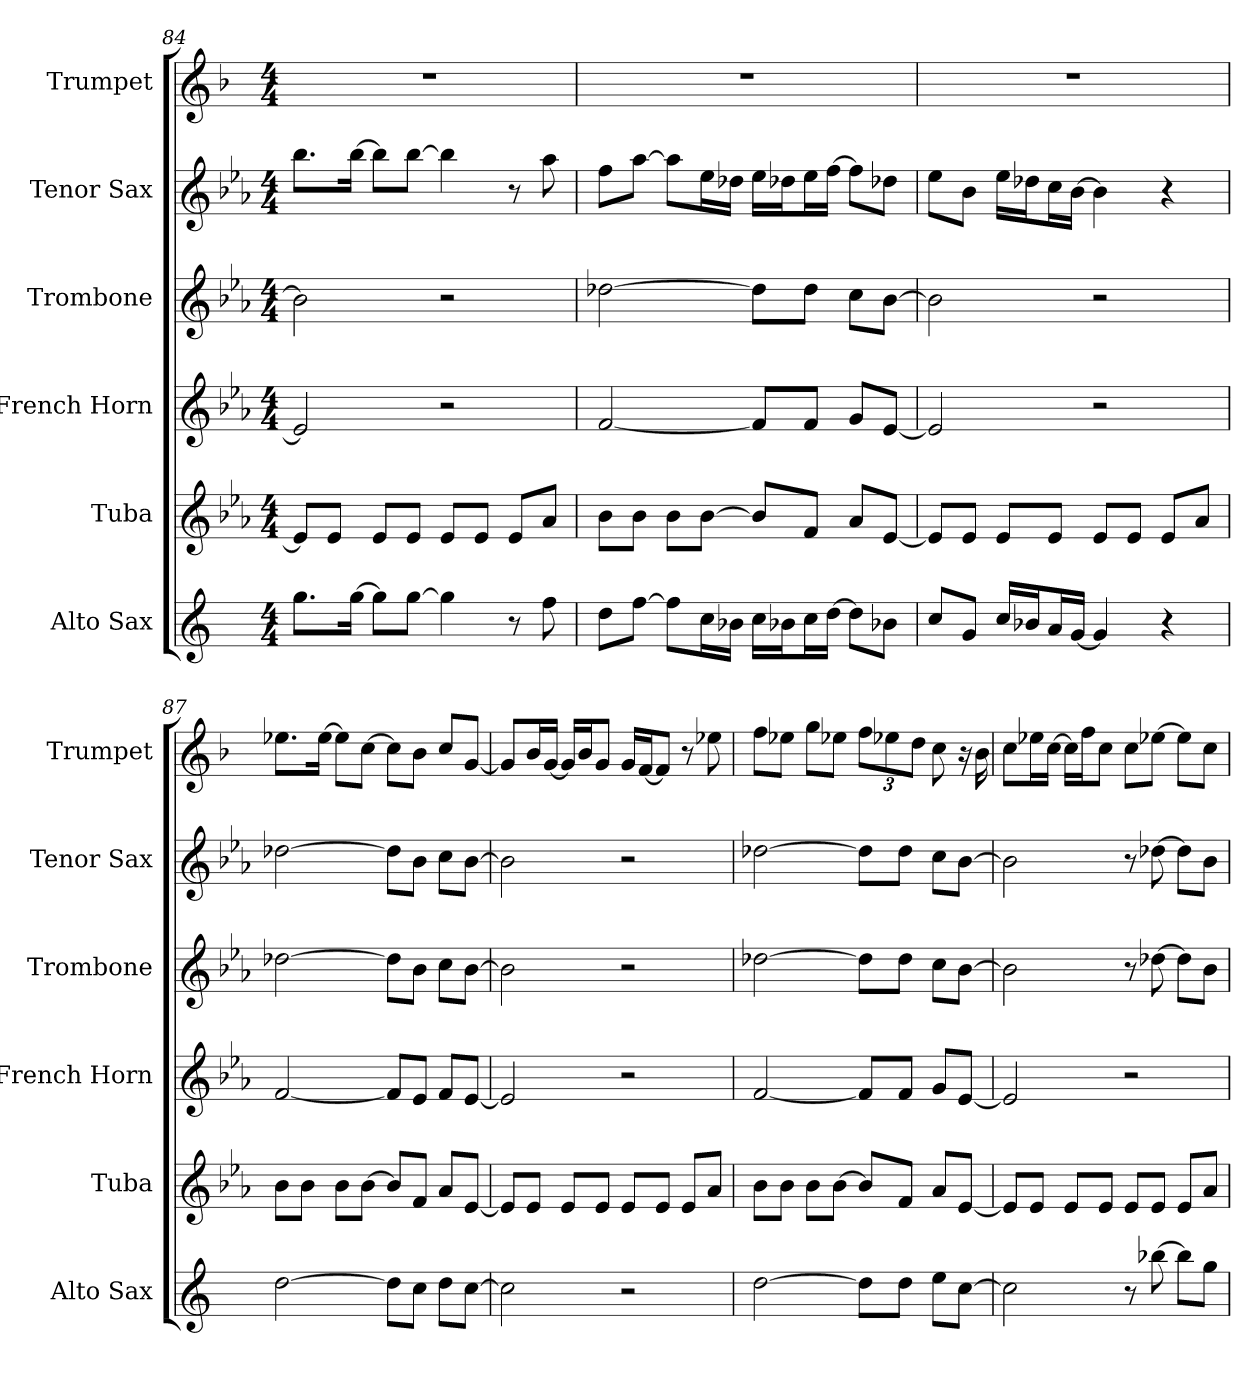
**kern	**kern	**kern	**kern	**kern	**kern
*part6	*part5	*part4	*part3	*part2	*part1
*staff6	*staff5	*staff4	*staff3	*staff2	*staff1
*I"Alto Sax	*I"Tuba	*I"French Horn	*I"Trombone	*I"Tenor Sax	*I"Trumpet
*I'Alto Sax	*I'Tuba	*I'French Horn	*I'Trombone	*I'Tenor Sax	*I'Trumpet
*clefG2	*clefG2	*clefG2	*clefG2	*clefG2	*clefG2
*ITrd5c9	*ITrd15c26	*ITrd8c14	*ITrd8c14	*ITrd8c14	*ITrd1c2
*k[b-e-a-]	*k[b-e-a-]	*k[b-e-a-]	*k[b-e-a-]	*k[b-e-a-]	*k[b-e-a-]
*M4/4	*M4/4	*M4/4	*M4/4	*M4/4	*M4/4
=84	=84	=84	=84	=84	=84
8.b-L	8EE-L]	2E-]	2B-]	8.b-L	1r
.	8EE-J	.	.	.	.
[16b-Jk	.	.	.	[16b-Jk	.
8b-L]	8EE-L	.	.	8b-L]	.
[8b-J	8EE-J	.	.	[8b-J	.
4b-]	8EE-L	2r	2r	4b-]	.
.	8EE-J	.	.	.	.
8r	8EE-L	.	.	8r	.
8a-	8AA-J	.	.	8a-	.
=85	=85	=85	=85	=85	=85
8fL	8BB-L	[2F	[2d-X	8fL	1r
[8a-J	8BB-J	.	.	[8a-J	.
8a-L]	8BB-L	.	.	8a-L]	.
16e-L	[8BB-J	.	.	16e-L	.
16d-XJJ	.	.	.	16d-XJJ	.
16e-LL	8BB-L]	8FL]	8d-L]	16e-LL	.
16d-XJ	.	.	.	16d-XJ	.
16e-L	8FFJ	8FJ	8d-J	16e-L	.
[16fJJ	.	.	.	[16fJJ	.
8fL]	8AA-L	8GL	8cL	8fL]	.
8d-XJ	[8EE-J	[8E-J	[8B-J	8d-XJ	.
=86	=86	=86	=86	=86	=86
8e-L	8EE-L]	2E-]	2B-]	8e-L	1r
8B-J	8EE-J	.	.	8B-J	.
16e-LL	8EE-L	.	.	16e-LL	.
16d-XJ	.	.	.	16d-XJ	.
16cL	8EE-J	.	.	16cL	.
[16B-JJ	.	.	.	[16B-JJ	.
4B-]	8EE-L	2r	2r	4B-]	.
.	8EE-J	.	.	.	.
4r	8EE-L	.	.	4r	.
.	8AA-J	.	.	.	.
=87	=87	=87	=87	=87	=87
[2f	8BB-L	[2F	[2d-X	[2d-X	8.dd-XL
.	8BB-J	.	.	.	.
.	.	.	.	.	[16dd-Jk
.	8BB-L	.	.	.	8dd-L]
.	[8BB-J	.	.	.	[8b-J
8fL]	8BB-L]	8FL]	8d-L]	8d-L]	8b-L]
8e-J	8FFJ	8E-J	8B-J	8B-J	8a-J
8fL	8AA-L	8FL	8cL	8cL	8b-L
[8e-J	[8EE-J	[8E-J	[8B-J	[8B-J	[8fJ
=88	=88	=88	=88	=88	=88
2e-]	8EE-L]	2E-]	2B-]	2B-]	8fL]
.	8EE-J	.	.	.	16a-L
.	.	.	.	.	[16fJJ
.	8EE-L	.	.	.	16fLL]
.	.	.	.	.	16a-J
.	8EE-J	.	.	.	8fJ
2r	8EE-L	2r	2r	2r	16fLL
.	.	.	.	.	[16e-J
.	8EE-J	.	.	.	8e-J]
.	8EE-L	.	.	.	8r
.	8AA-J	.	.	.	8dd-X
=89	=89	=89	=89	=89	=89
[2f	8BB-L	[2F	[2d-X	[2d-X	8ee-L
.	8BB-J	.	.	.	8dd-XJ
.	8BB-L	.	.	.	8ffL
.	[8BB-J	.	.	.	8dd-XJ
8fL]	8BB-L]	8FL]	8d-L]	8d-L]	12ee-L
.	.	.	.	.	12dd-X
8fJ	8FFJ	8FJ	8d-J	8d-J	.
.	.	.	.	.	12ccJ
8gL	8AA-L	8GL	8cL	8cL	8b-
[8e-J	[8EE-J	[8E-J	[8B-J	[8B-J	16r
.	.	.	.	.	16a-
=90	=90	=90	=90	=90	=90
2e-]	8EE-L]	2E-]	2B-]	2B-]	8b-L
.	8EE-J	.	.	.	16dd-XL
.	.	.	.	.	[16b-JJ
.	8EE-L	.	.	.	16b-LL]
.	.	.	.	.	16ee-J
.	8EE-J	.	.	.	8b-J
8r	8EE-L	2r	8r	8r	8b-L
[8dd-X	8EE-J	.	[8d-X	[8d-X	[8dd-XJ
8dd-L]	8EE-L	.	8d-L]	8d-L]	8dd-L]
8b-J	8AA-J	.	8B-J	8B-J	8b-J
=	=	=	=	=	=
*-	*-	*-	*-	*-	*-
